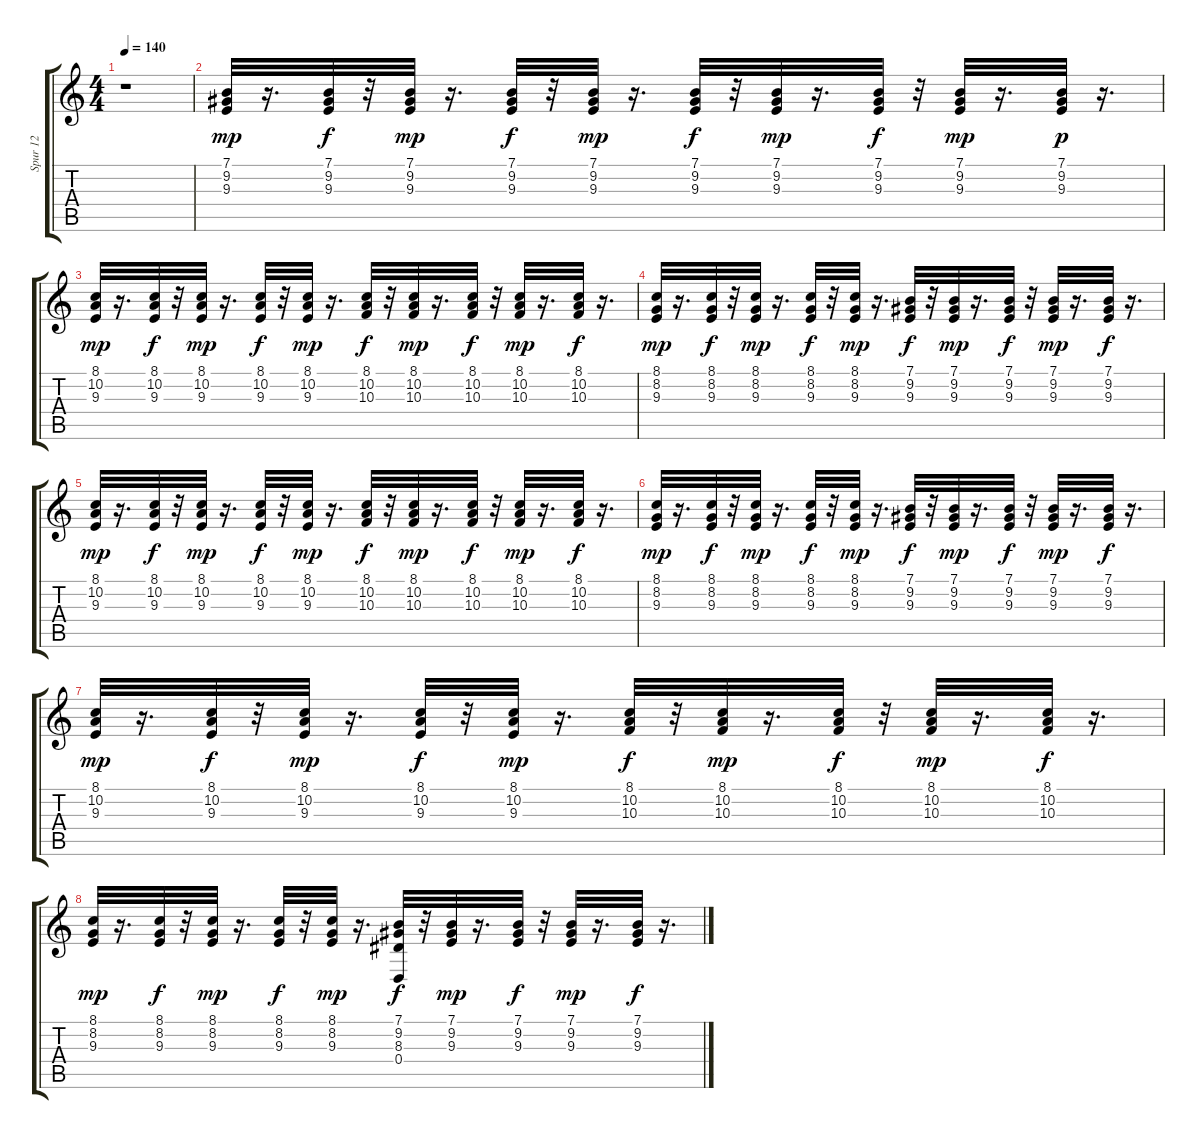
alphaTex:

\track ("Spur 12" "Spur 12") {instrument lead1square}
\staff {score tabs}
\tuning (E4 B3 G3 D3 A2 E2) {hide}
\ts (4 4)
\tempo 140
\clef g2
\ks c
r.1{dy pp} |
(7.1 9.2 9.3).32{dy mp} r.16{d} (7.1 9.2 9.3).32{dy f} r.32 (7.1 9.2 9.3).32{dy mp} r.16{d} (7.1 9.2 9.3).32{dy f} r.32 (7.1 9.2 9.3).32{dy mp} r.16{d} (7.1 9.2 9.3).32{dy f} r.32 (7.1 9.2 9.3).32{dy mp} r.16{d} (7.1 9.2 9.3).32{dy f} r.32 (7.1 9.2 9.3).32{dy mp} r.16{d} (7.1 9.2 9.3).32{dy p} r.16{d} |
(8.1 10.2 9.3).32{dy mp} r.16{d} (8.1 10.2 9.3).32{dy f} r.32 (8.1 10.2 9.3).32{dy mp} r.16{d} (8.1 10.2 9.3).32{dy f} r.32 (8.1 10.2 9.3).32{dy mp} r.16{d} (8.1 10.2 10.3).32{dy f} r.32 (8.1 10.2 10.3).32{dy mp} r.16{d} (8.1 10.2 10.3).32{dy f} r.32 (8.1 10.2 10.3).32{dy mp} r.16{d} (8.1 10.2 10.3).32{dy f} r.16{d} |
(8.1 8.2 9.3).32{dy mp} r.16{d} (8.1 8.2 9.3).32{dy f} r.32 (8.1 8.2 9.3).32{dy mp} r.16{d} (8.1 8.2 9.3).32{dy f} r.32 (8.1 8.2 9.3).32{dy mp} r.16{d} (7.1 9.2 9.3).32{dy f} r.32 (7.1 9.2 9.3).32{dy mp} r.16{d} (7.1 9.2 9.3).32{dy f} r.32 (7.1 9.2 9.3).32{dy mp} r.16{d} (7.1 9.2 9.3).32{dy f} r.16{d} |
(8.1 10.2 9.3).32{dy mp} r.16{d} (8.1 10.2 9.3).32{dy f} r.32 (8.1 10.2 9.3).32{dy mp} r.16{d} (8.1 10.2 9.3).32{dy f} r.32 (8.1 10.2 9.3).32{dy mp} r.16{d} (8.1 10.2 10.3).32{dy f} r.32 (8.1 10.2 10.3).32{dy mp} r.16{d} (8.1 10.2 10.3).32{dy f} r.32 (8.1 10.2 10.3).32{dy mp} r.16{d} (8.1 10.2 10.3).32{dy f} r.16{d} |
(8.1 8.2 9.3).32{dy mp} r.16{d} (8.1 8.2 9.3).32{dy f} r.32 (8.1 8.2 9.3).32{dy mp} r.16{d} (8.1 8.2 9.3).32{dy f} r.32 (8.1 8.2 9.3).32{dy mp} r.16{d} (7.1 9.2 9.3).32{dy f} r.32 (7.1 9.2 9.3).32{dy mp} r.16{d} (7.1 9.2 9.3).32{dy f} r.32 (7.1 9.2 9.3).32{dy mp} r.16{d} (7.1 9.2 9.3).32{dy f} r.16{d} |
(8.1 10.2 9.3).32{dy mp} r.16{d} (8.1 10.2 9.3).32{dy f} r.32 (8.1 10.2 9.3).32{dy mp} r.16{d} (8.1 10.2 9.3).32{dy f} r.32 (8.1 10.2 9.3).32{dy mp} r.16{d} (8.1 10.2 10.3).32{dy f} r.32 (8.1 10.2 10.3).32{dy mp} r.16{d} (8.1 10.2 10.3).32{dy f} r.32 (8.1 10.2 10.3).32{dy mp} r.16{d} (8.1 10.2 10.3).32{dy f} r.16{d} |
(8.1 8.2 9.3).32{dy mp} r.16{d} (8.1 8.2 9.3).32{dy f} r.32 (8.1 8.2 9.3).32{dy mp} r.16{d} (8.1 8.2 9.3).32{dy f} r.32 (8.1 8.2 9.3).32{dy mp} r.16{d} (7.1 9.2 8.3 0.4).32{dy f} r.32 (7.1 9.2 9.3).32{dy mp} r.16{d} (7.1 9.2 9.3).32{dy f} r.32 (7.1 9.2 9.3).32{dy mp} r.16{d} (7.1 9.2 9.3).32{dy f} r.16{d}
